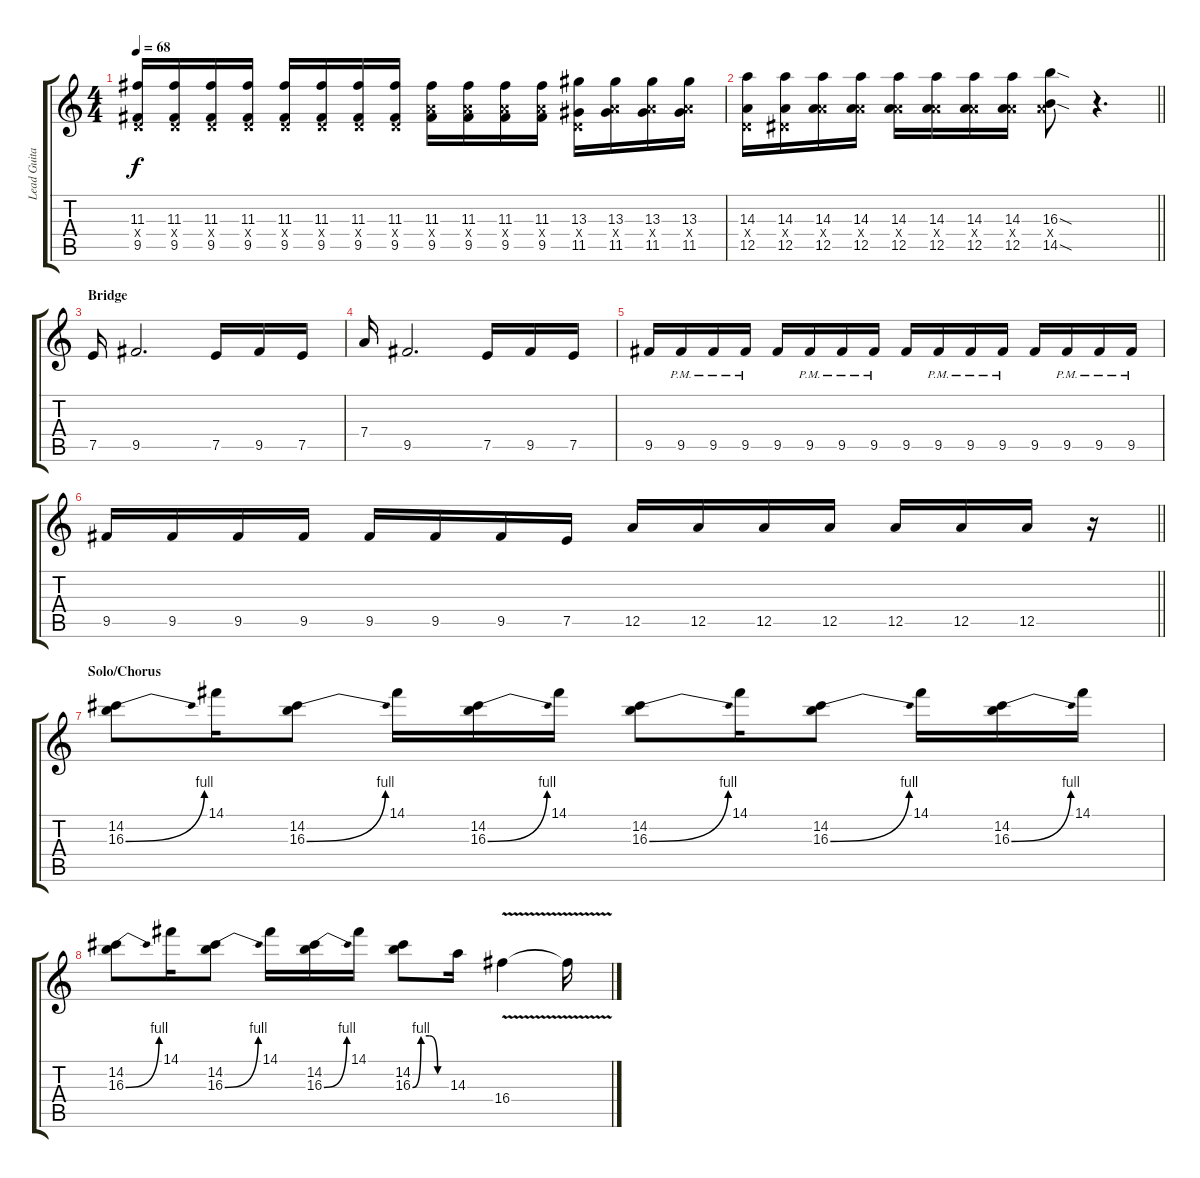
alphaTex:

\track ("Lead Guitar" "Lead Guita") {instrument overdrivenguitar}
\staff {score tabs}
\tuning (E4 B3 G3 D3 A2 E2) {hide}
\ts (4 4)
\tempo 68
\clef g2
\ks c
(11.3 0.4{x} 9.5).16{dy f} (11.3 0.4{x} 9.5).16 (11.3 0.4{x} 9.5).16 (11.3 0.4{x} 9.5).16 (11.3 0.4{x} 9.5).16 (11.3 0.4{x} 9.5).16 (11.3 0.4{x} 9.5).16 (11.3 0.4{x} 9.5).16 (11.3 7.4{x} 9.5).16 (11.3 7.4{x} 9.5).16 (11.3 7.4{x} 9.5).16 (11.3 7.4{x} 9.5).16 (13.3 0.4{x} 11.5).16 (13.3 7.4{x} 11.5).16 (13.3 7.4{x} 11.5).16 (13.3 7.4{x} 11.5).16 |
\barLineRight lightlight
(14.3 0.4{x} 12.5).16 (14.3 1.4{x} 12.5).16 (14.3 7.4{x} 12.5).16 (14.3 7.4{x} 12.5).16 (14.3 7.4{x} 12.5).16 (14.3 7.4{x} 12.5).16 (14.3 7.4{x} 12.5).16 (14.3 7.4{x} 12.5).16 (16.3{sod} 7.4{x} 14.5{sod}).8 r.4{d} |
\section ("" "Bridge")
7.5.16 9.5.2{d volume 10} 7.5.16{volume 16} 9.5.16 7.5.16 |
7.4.16 9.5.2{d volume 10} 7.5.16{volume 16} 9.5.16 7.5.16 |
9.5.16 9.5{pm}.16 9.5{pm}.16 9.5{pm}.16 9.5.16 9.5{pm}.16 9.5{pm}.16 9.5{pm}.16 9.5.16 9.5{pm}.16 9.5{pm}.16 9.5{pm}.16 9.5.16 9.5{pm}.16 9.5{pm}.16 9.5{pm}.16 |
\barLineRight lightlight
9.5.16 9.5.16 9.5.16 9.5.16 9.5.16 9.5.16 9.5.16 7.5.16 12.5.16 12.5.16 12.5.16 12.5.16 12.5.16 12.5.16 12.5.16 r.16 |
\section ("" "Solo/Chorus")
(14.2 16.3{be (bend 0 0 60 4)}).8 14.1.16 (14.2 16.3{be (bend 0 0 60 4)}).8 14.1.16 (14.2 16.3{be (bend 0 0 60 4)}).16 14.1.16 (14.2 16.3{be (bend 0 0 60 4)}).8 14.1.16 (14.2 16.3{be (bend 0 0 60 4)}).8 14.1.16 (14.2 16.3{be (bend 0 0 60 4)}).16 14.1.16 |
(14.2 16.3{be (bend 0 0 60 4)}).8 14.1.16 (14.2 16.3{be (bend 0 0 60 4)}).8 14.1.16 (14.2 16.3{be (bend 0 0 60 4)}).16 14.1.16 (14.2 16.3{be (custom 0 0 15 4 30 4 45 0 60 0)}).8 14.3.16 16.4{v}.4 16.4{t}.16
